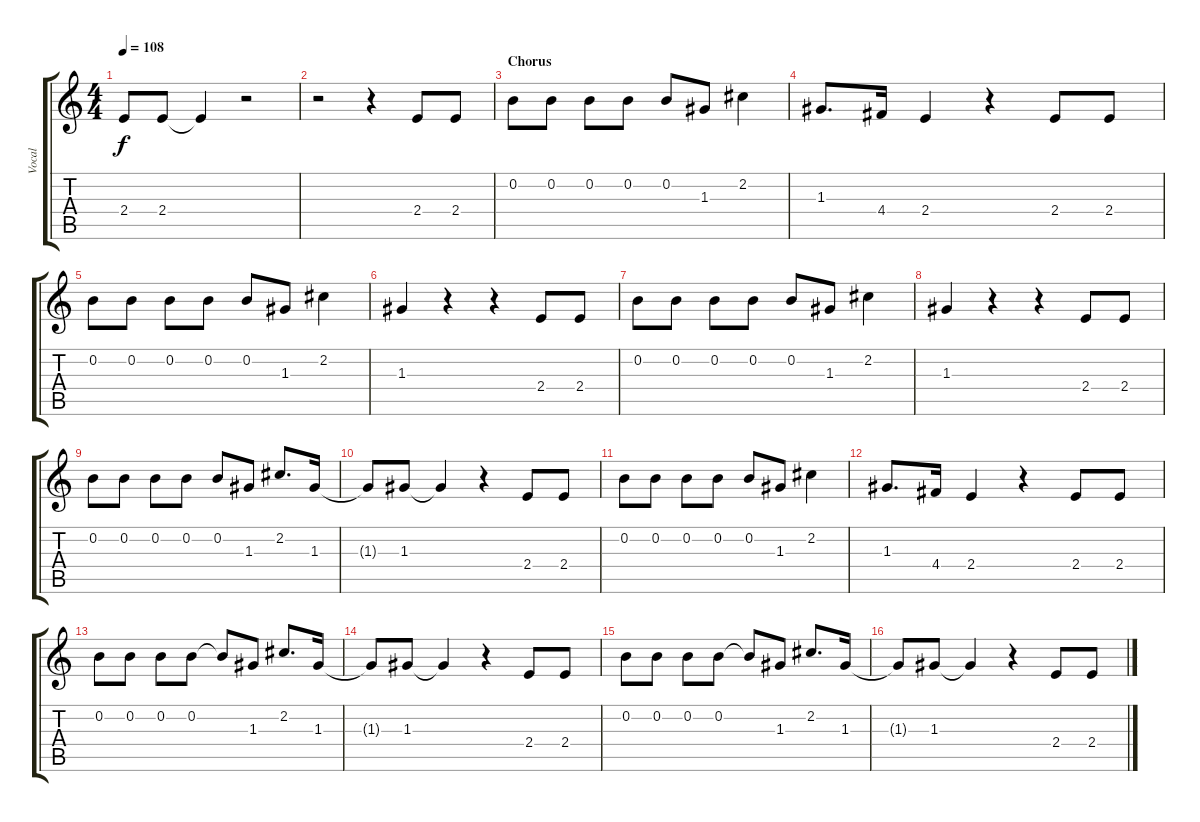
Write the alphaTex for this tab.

\track ("Vocal " "Vocal ") {instrument acousticguitarnylon}
\staff {score tabs}
\tuning (E4 B3 G3 D3 A2 E2) {hide}
\ts (4 4)
\tempo 108
\clef g2
\ks c
2.4{t}.8{dy f} 2.4.8 2.4{t}.4 r.2 |
r.2 r.4 2.4.8 2.4.8 |
\section ("" "Chorus")
0.2.8 0.2.8 0.2.8 0.2.8 0.2.8 1.3.8 2.2.4 |
1.3.8{d} 4.4.16 2.4.4 r.4 2.4.8 2.4.8 |
0.2.8 0.2.8 0.2.8 0.2.8 0.2.8 1.3.8 2.2.4 |
1.3.4 r.4 r.4 2.4.8 2.4.8 |
0.2.8 0.2.8 0.2.8 0.2.8 0.2.8 1.3.8 2.2.4 |
1.3.4 r.4 r.4 2.4.8 2.4.8 |
0.2.8 0.2.8 0.2.8 0.2.8 0.2.8 1.3.8 2.2.8{d} 1.3.16 |
1.3{t}.8 1.3.8 1.3{t}.4 r.4 2.4.8 2.4.8 |
0.2.8 0.2.8 0.2.8 0.2.8 0.2.8 1.3.8 2.2.4 |
1.3.8{d} 4.4.16 2.4.4 r.4 2.4.8 2.4.8 |
0.2.8 0.2.8 0.2.8 0.2.8 0.2{t}.8 1.3.8 2.2.8{d} 1.3.16 |
1.3{t}.8 1.3.8 1.3{t}.4 r.4 2.4.8 2.4.8 |
0.2.8 0.2.8 0.2.8 0.2.8 0.2{t}.8 1.3.8 2.2.8{d} 1.3.16 |
1.3{t}.8 1.3.8 1.3{t}.4 r.4 2.4.8 2.4.8
